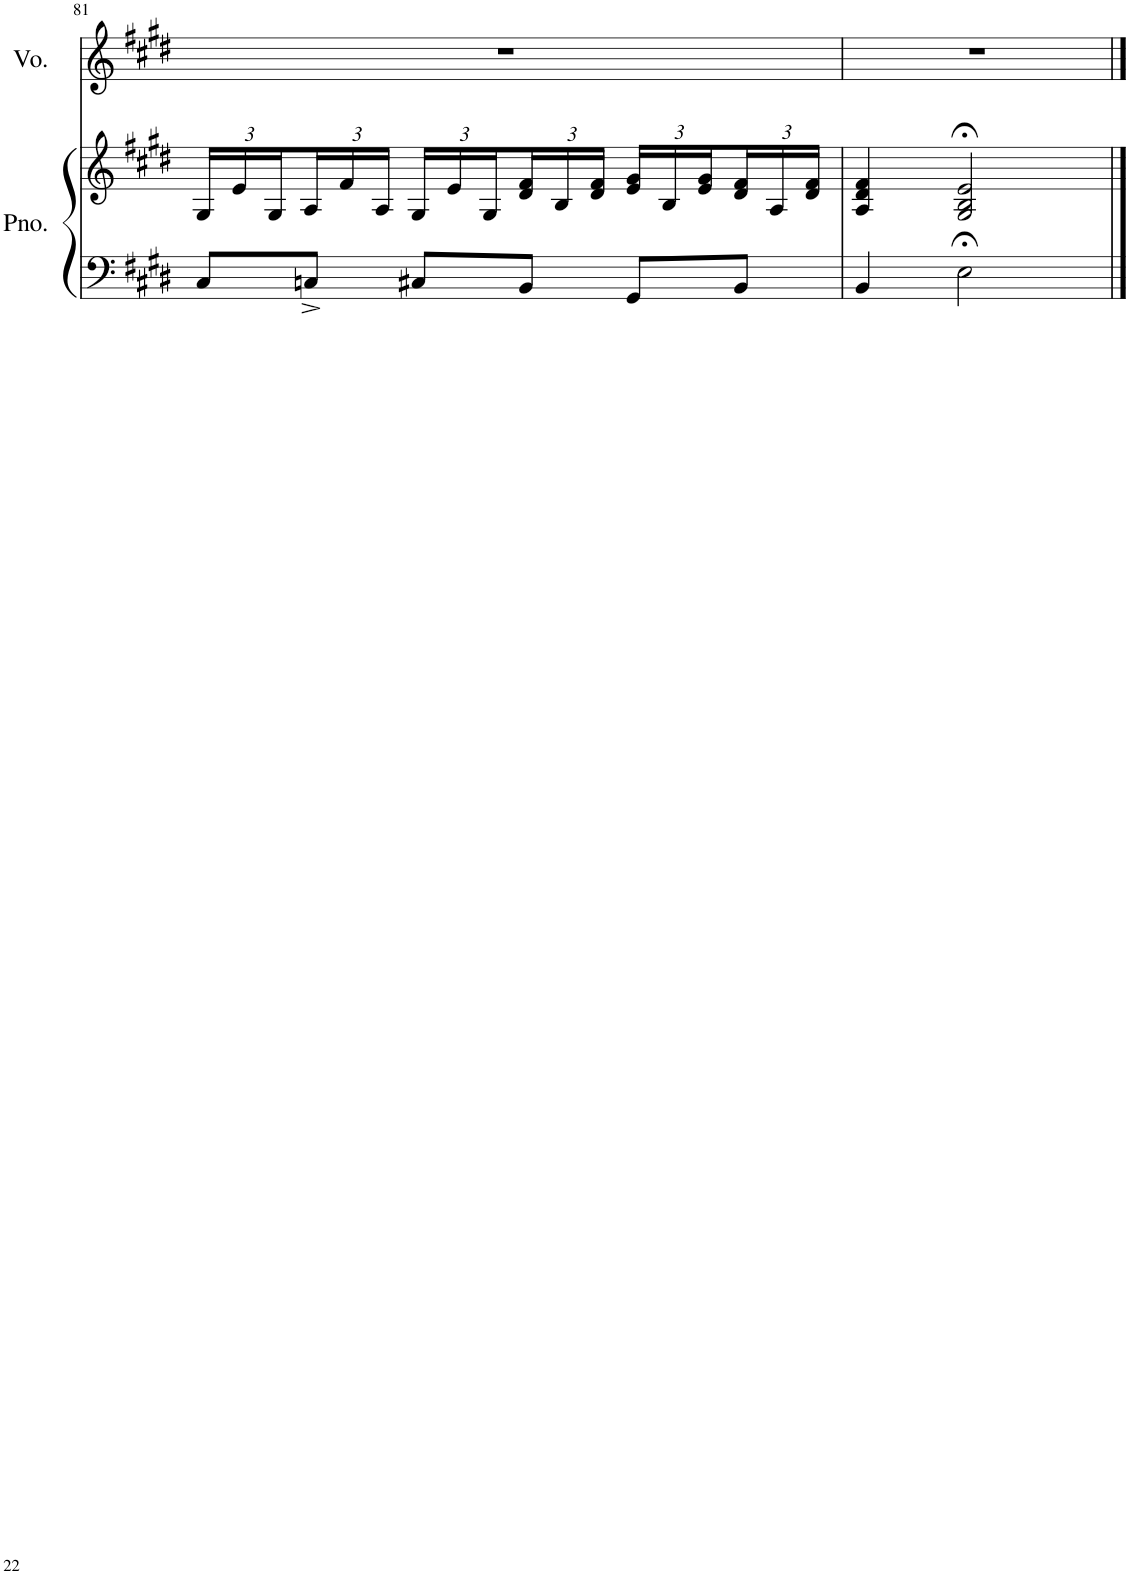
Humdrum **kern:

**kern	**kern	**kern
*part2	*part2	*part1
*staff3	*staff2	*staff1
*I"Piano	*	*I"Voice
*I'Pno.	*	*I'Vo.
!!LO:PB:g=z
*clefF4	*clefG2	*clefG2
*k[f#c#g#d#]	*k[f#c#g#d#]	*k[f#c#g#d#]
*M3/4	*M3/4	*M3/4
*	*Xbrackettup	*
=81	=81	=81
8C#/L	24G#/LL	2.r
.	24e/	.
.	24G#/	.
8Cn^/J	24A/	.
.	24f#/	.
.	24A/JJ	.
8C#X/L	24G#/LL	.
.	24e/	.
.	24G#/	.
8BB/J	24d#/ 24f#/	.
.	24B/	.
.	24d#/ 24f#/JJ	.
8GG#/L	24e/ 24g#/LL	.
.	24B/	.
.	24e/ 24g#/	.
8BB/J	24d#/ 24f#/	.
.	24A/	.
.	24d#/ 24f#/JJ	.
=82	=82	=82
4BB/	4A/ 4d#/ 4f#/	2.r
2E;<\	2G#/;< 2B/;< 2e/;<	.
==	==	==
*-	*-	*-
